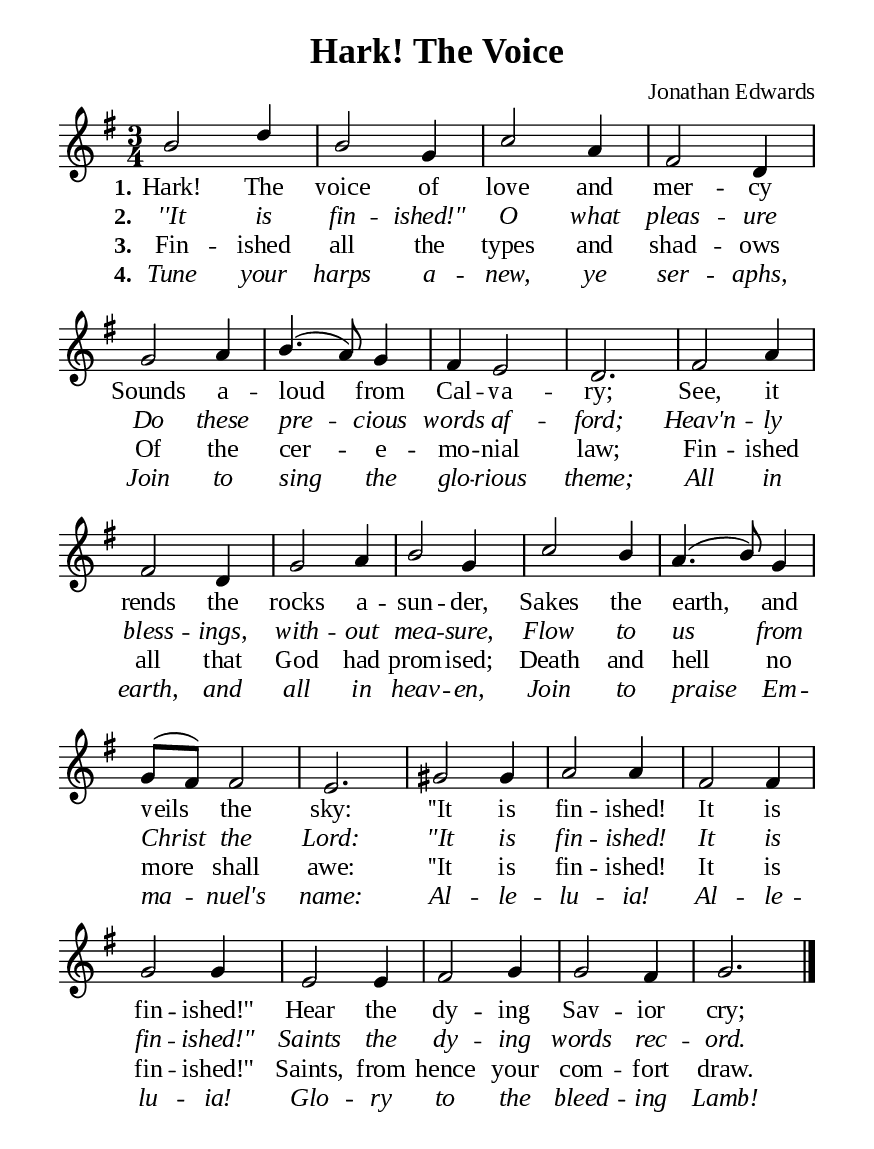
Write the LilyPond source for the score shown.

\version "2.18.2"

\header {
  title = "Hark! The Voice"
  composer = "Jonathan Edwards"
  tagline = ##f
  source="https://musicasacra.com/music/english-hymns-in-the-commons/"
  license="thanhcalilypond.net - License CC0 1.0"
}

global= {
  \key g \major
  \time 3/4
  \override Score.BarNumber.break-visibility = ##(#f #f #f)
  \override Lyrics.LyricSpace.minimum-distance = #3.0
}

\paper {
  #(set-paper-size "a5")
  top-margin = 10\mm
  bottom-margin = 10\mm
  left-margin = 10\mm
  right-margin = 10\mm
  indent = #0
  #(define fonts
	 (make-pango-font-tree "Liberation Serif"
	 		       "Liberation Serif"
			       "Liberation Serif"
			       (/ 20 20)))
  system-system-spacing = #'((basic-distance . 3) (padding . 3))
}

printItalic = \with {
  \override LyricText.font-shape = #'italic
}

% Verse music
musicVerseSoprano = \relative c'' {
  %{	01	%} b2 d4 |
  %{	02	%} b2 g4 |
  %{	03	%} c2 a4 |
  %{	04	%} fis2 d4 |
  %{	05	%} g2 a4 |
  %{	06	%} b4. (a8) g4 |
  %{	07	%} fis e2 |
  %{	08	%} d2. |
  %{	09	%} fis2 a4 |
  %{	10	%} fis2 d4 |
  %{	11	%} g2 a4 |
  %{	12	%} b2 g4 |
  %{	13	%} c2 b4 |
  %{	14	%} a4. (b8) g4 |
  %{	15	%} g8 (fis) fis2 |
  %{	16	%} e2. |
  %{	17	%} gis2 gis4 |
  %{	18	%} a2 a4 |
  %{	19	%} fis2 fis4 |
  %{	20	%} g2 g4 |
  %{	21	%} e2 e4 |
  %{	22	%} fis2 g4 |
  %{	23	%} g2 fis4 |
  %{	24	%} g2. \bar "|."
}

% Verse lyrics
verseOne = \lyricmode {
  \set stanza = #"1."
  Hark! The voice of love and mer -- cy
  Sounds a -- loud from Cal -- va -- ry;
  See, it rends the rocks a -- sun -- der,
  Sakes the earth, and veils the sky:
  ''It is fin -- ished! It is fin -- ished!''
  Hear the dy -- ing Sav -- ior cry;
}

verseTwo = \lyricmode {
  \set stanza = #"2."
  ''It is fin -- ished!'' O what pleas -- ure
  Do these pre -- cious words af -- ford;
  Heav'n -- ly bless -- ings, with -- out mea -- sure,
  Flow to us from Christ the Lord:
  ''It is fin -- ished! It is fin -- ished!''
  Saints the dy -- ing words rec -- ord.
}

verseThree = \lyricmode {
  \set stanza = #"3."
  Fin -- ished all the types and shad -- ows
  Of the cer -- e -- mo -- nial law;
  Fin -- ished all that God had prom -- ised;
  Death and hell no more shall awe:
  ''It is fin -- ished! It is fin -- ished!''
  Saints, from hence your com -- fort draw.
}

verseFour = \lyricmode {
  \set stanza = #"4."
  Tune your harps a -- new, ye ser -- aphs,
  Join to sing the glo -- rious theme;
  All in earth, and all in heav -- en,
  Join to praise Em -- ma -- nuel's name:
  Al -- le -- lu -- ia! Al -- le -- lu -- ia!
  Glo -- ry to the bleed -- ing Lamb!
}

% Layout
\score {
    \new ChoirStaff <<
      \new Staff <<
        \clef "treble"
        \new Voice = "sopranos" { \global \stemUp \slurUp \musicVerseSoprano }
      >>
      \new Lyrics \lyricsto sopranos \verseOne
      \new Lyrics \printItalic \lyricsto sopranos \verseTwo
      \new Lyrics \lyricsto sopranos \verseThree
      \new Lyrics \printItalic \lyricsto sopranos \verseFour
    >>
}
